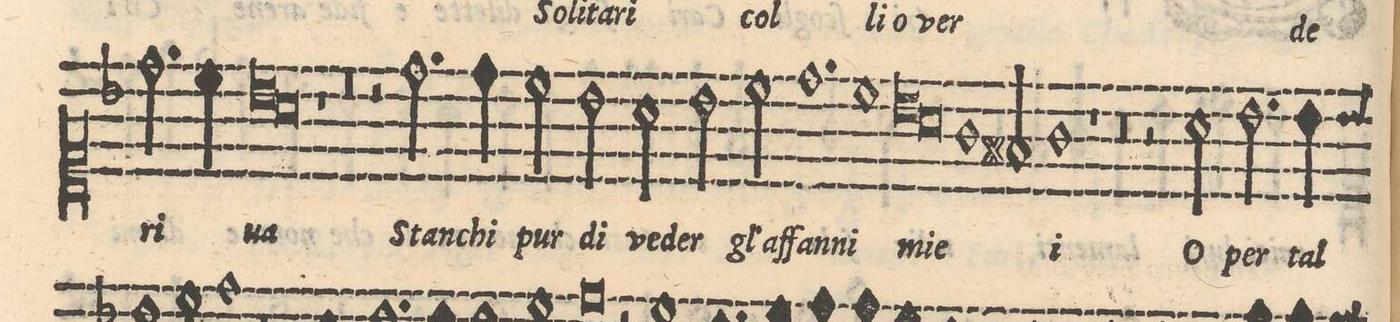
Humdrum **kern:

**kern	**text
*I"CANTO	*
*clefC1	*
*k[b-]	*
*met(C|)	*
*M2/1	*
2.dd\	ri-
4cc\	.
*lig	*
1b-	-ua
=8-	=8-
1a	.
*Xlig	*
1r	.
=9-	=9-
0r	.
=10-	=10-
2r	.
2.dd\	Stan-
4dd\	-chi
2cc\	pur
=11-	=11-
2b-\	di
2a\	ve-
2b-\	-der
2cc\	gl'af-
=12-	=12-
1.dd	-fan-
1cc\	-ni
=13-	=13-
*lig	*
1b-	mie-
1a\	.
*Xlig	*
=14-	=14-
1g	.
2f#X/	.
=15-	=15-
1g	-i
1r	.
=16-	=16-
0r	.
=17-	=17-
2r	.
2a\	O
2.b-\	per
4b-\	tal
*custos:b-	*
=18-	=18-
*-	*-
